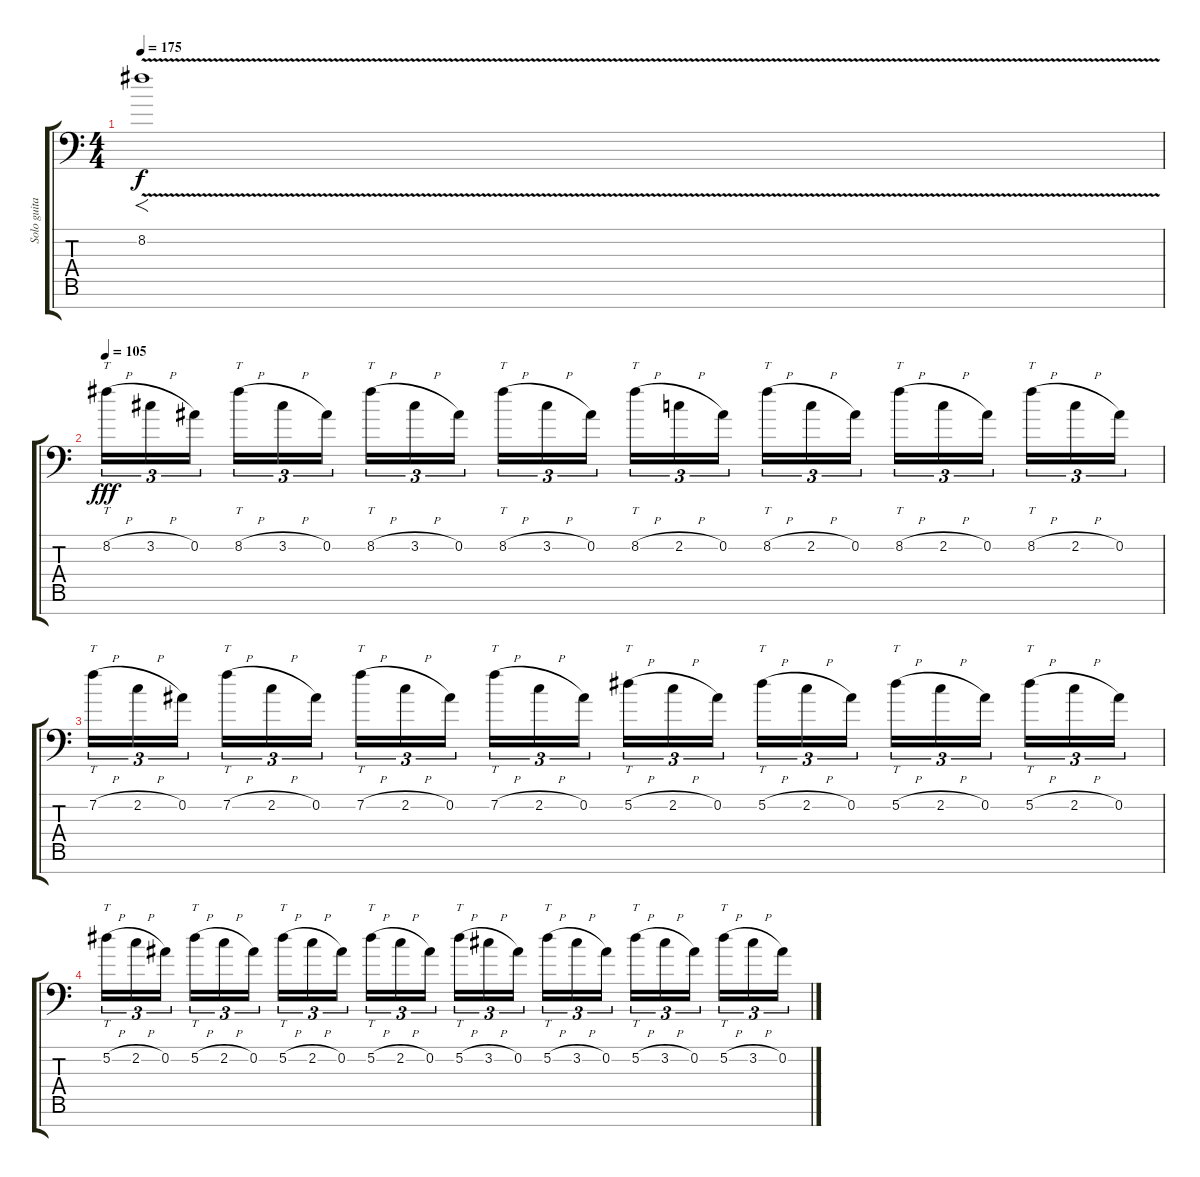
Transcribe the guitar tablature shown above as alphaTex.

\track ("Solo guitar" "Solo guita") {instrument distortionguitar}
\staff {score tabs}
\tuning (Eb4 Bb3 Gb3 Db3 Ab2 Eb2 Ab1) {hide}
\ts (4 4)
\tempo 175
\clef f4
\ks c
8.2{v}.1{f dy f} |
\tempo 105
8.2{h}.16{tt tu (3 2) dy fff} 3.2{h}.16{tu (3 2)} 0.2.16{tu (3 2) beam splitsecondary} 8.2{h}.16{tt tu (3 2)} 3.2{h}.16{tu (3 2)} 0.2.16{tu (3 2)} 8.2{h}.16{tt tu (3 2)} 3.2{h}.16{tu (3 2)} 0.2.16{tu (3 2) beam splitsecondary} 8.2{h}.16{tt tu (3 2)} 3.2{h}.16{tu (3 2)} 0.2.16{tu (3 2)} 8.2{h}.16{tt tu (3 2)} 2.2{h}.16{tu (3 2)} 0.2.16{tu (3 2) beam splitsecondary} 8.2{h}.16{tt tu (3 2)} 2.2{h}.16{tu (3 2)} 0.2.16{tu (3 2)} 8.2{h}.16{tt tu (3 2)} 2.2{h}.16{tu (3 2)} 0.2.16{tu (3 2) beam splitsecondary} 8.2{h}.16{tt tu (3 2)} 2.2{h}.16{tu (3 2)} 0.2.16{tu (3 2)} |
7.2{h}.16{tt tu (3 2)} 2.2{h}.16{tu (3 2)} 0.2.16{tu (3 2) beam splitsecondary} 7.2{h}.16{tt tu (3 2)} 2.2{h}.16{tu (3 2)} 0.2.16{tu (3 2)} 7.2{h}.16{tt tu (3 2)} 2.2{h}.16{tu (3 2)} 0.2.16{tu (3 2) beam splitsecondary} 7.2{h}.16{tt tu (3 2)} 2.2{h}.16{tu (3 2)} 0.2.16{tu (3 2)} 5.2{h}.16{tt tu (3 2)} 2.2{h}.16{tu (3 2)} 0.2.16{tu (3 2) beam splitsecondary} 5.2{h}.16{tt tu (3 2)} 2.2{h}.16{tu (3 2)} 0.2.16{tu (3 2)} 5.2{h}.16{tt tu (3 2)} 2.2{h}.16{tu (3 2)} 0.2.16{tu (3 2) beam splitsecondary} 5.2{h}.16{tt tu (3 2)} 2.2{h}.16{tu (3 2)} 0.2.16{tu (3 2)} |
5.2{h}.16{tt tu (3 2)} 2.2{h}.16{tu (3 2)} 0.2.16{tu (3 2) beam splitsecondary} 5.2{h}.16{tt tu (3 2)} 2.2{h}.16{tu (3 2)} 0.2.16{tu (3 2)} 5.2{h}.16{tt tu (3 2)} 2.2{h}.16{tu (3 2)} 0.2.16{tu (3 2) beam splitsecondary} 5.2{h}.16{tt tu (3 2)} 2.2{h}.16{tu (3 2)} 0.2.16{tu (3 2)} 5.2{h}.16{tt tu (3 2)} 3.2{h}.16{tu (3 2)} 0.2.16{tu (3 2) beam splitsecondary} 5.2{h}.16{tt tu (3 2)} 3.2{h}.16{tu (3 2)} 0.2.16{tu (3 2)} 5.2{h}.16{tt tu (3 2)} 3.2{h}.16{tu (3 2)} 0.2.16{tu (3 2) beam splitsecondary} 5.2{h}.16{tt tu (3 2)} 3.2{h}.16{tu (3 2)} 0.2.16{tu (3 2)}
